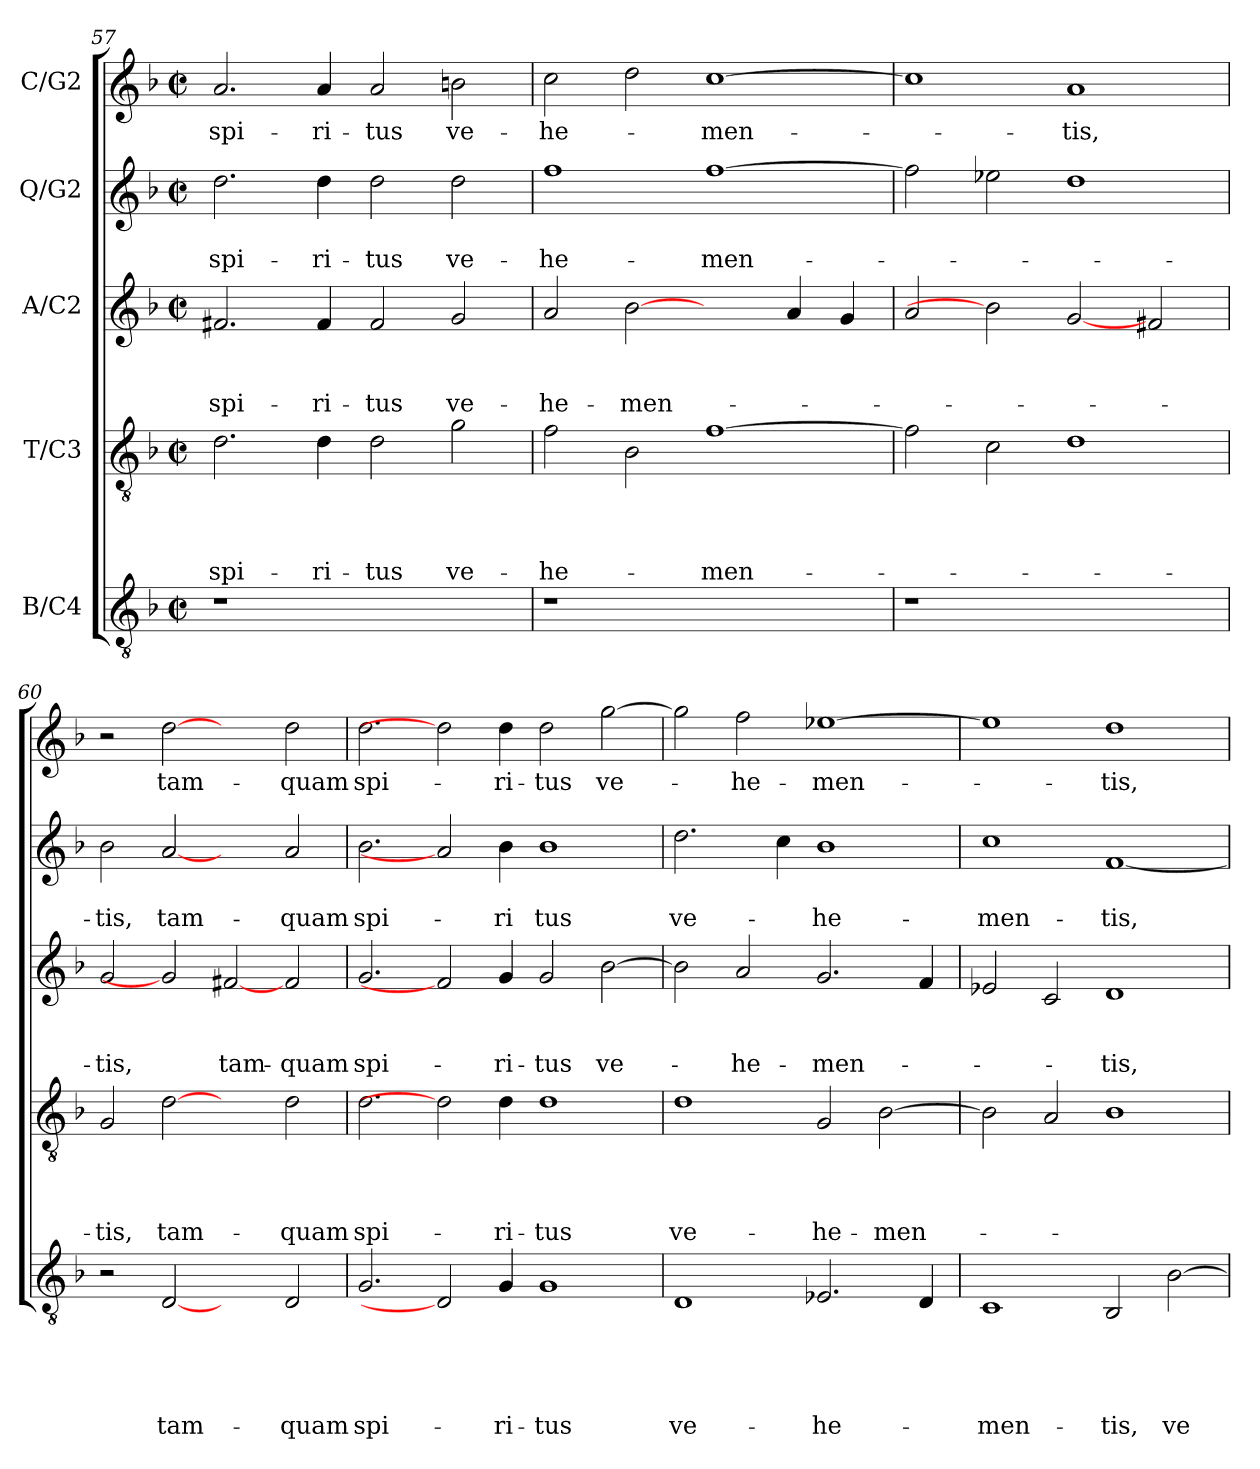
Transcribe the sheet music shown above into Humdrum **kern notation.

**kern	**text	**text	**text	**text	**text	**kern	**text	**text	**text	**text	**kern	**text	**text	**text	**kern	**text	**text	**kern	**text
*part5	*part5	*part5	*part5	*part5	*part5	*part4	*part4	*part4	*part4	*part4	*part3	*part3	*part3	*part3	*part2	*part2	*part2	*part1	*part1
*staff5	*staff5	*staff5	*staff5	*staff5	*staff5	*staff4	*staff4	*staff4	*staff4	*staff4	*staff3	*staff3	*staff3	*staff3	*staff2	*staff2	*staff2	*staff1	*staff1
*I"B/C4	*	*	*	*	*	*I"T/C3	*	*	*	*	*I"A/C2	*	*	*	*I"Q/G2	*	*	*I"C/G2	*
*clefGv2	*	*	*	*	*	*clefGv2	*	*	*	*	*clefG2	*	*	*	*clefG2	*	*	*clefG2	*
*k[b-]	*	*	*	*	*	*k[b-]	*	*	*	*	*k[b-]	*	*	*	*k[b-]	*	*	*k[b-]	*
*F:	*	*	*	*	*	*F:	*	*	*	*	*F:	*	*	*	*F:	*	*	*F:	*
*M2/2	*	*	*	*	*	*M2/2	*	*	*	*	*M2/2	*	*	*	*M2/2	*	*	*M2/2	*
*met(c|)	*	*	*	*	*	*met(c|)	*	*	*	*	*met(c|)	*	*	*	*met(c|)	*	*	*met(c|)	*
=57	=57	=57	=57	=57	=57	=57	=57	=57	=57	=57	=57	=57	=57	=57	=57	=57	=57	=57	=57
!	!	!	!	!	!	!	!	!	!	!LO:LY:b	!	!	!	!LO:LY:b	!	!	!LO:LY:b	!	!LO:LY:b
1r	.	.	.	.	.	2.d\	.	.	.	spi-	2.f#X/	.	.	spi-	2.dd\	.	spi-	2.a/	spi-
!	!	!	!	!	!	!	!	!	!	!LO:LY:b	!	!	!	!LO:LY:b	!	!	!LO:LY:b	!	!LO:LY:b
.	.	.	.	.	.	4d\	.	.	.	-ri-	4f#/	.	.	-ri-	4dd\	.	-ri-	4a/	-ri-
!	!	!	!	!	!	!	!	!	!	!LO:LY:b	!	!	!	!LO:LY:b	!	!	!LO:LY:b	!	!LO:LY:b
1ryy	.	.	.	.	.	2d\	.	.	.	-tus	2f#/	.	.	-tus	2dd\	.	-tus	2a/	-tus
!	!	!	!	!	!	!	!	!	!	!LO:LY:b	!	!	!	!LO:LY:b	!	!	!LO:LY:b	!	!LO:LY:b
.	.	.	.	.	.	2g\	.	.	.	ve-	2g/	.	.	ve-	2dd\	.	ve-	2bn\	ve-
=58	=58	=58	=58	=58	=58	=58	=58	=58	=58	=58	=58	=58	=58	=58	=58	=58	=58	=58	=58
!	!	!	!	!	!	!	!	!	!	!LO:LY:b	!	!	!	!LO:LY:b	!	!	!LO:LY:b	!	!LO:LY:b
1r	.	.	.	.	.	2f\	.	.	.	-he-	2a/	.	.	-he-	1ff	.	-he-	2cc\	-he-
!	!	!	!	!	!	!	!	!	!	!	!	!	!	!LO:LY:b	!	!	!	!	!
.	.	.	.	.	.	2B-\	.	.	.	.	[2b-	.	.	-men-	.	.	.	2dd\	.
!	!	!	!	!	!	!	!	!	!	!LO:LY:b	!	!	!	!	!	!	!LO:LY:b	!	!LO:LY:b
1ryy	.	.	.	.	.	[1f	.	.	.	-men-	2ryy	.	.	.	[1ff	.	-men-	[1cc	-men-
.	.	.	.	.	.	.	.	.	.	.	4a/	.	.	.	.	.	.	.	.
.	.	.	.	.	.	.	.	.	.	.	4g/	.	.	.	.	.	.	.	.
=59	=59	=59	=59	=59	=59	=59	=59	=59	=59	=59	=59	=59	=59	=59	=59	=59	=59	=59	=59
1r	.	.	.	.	.	2f\]	.	.	.	.	2a/	.	.	.	2ff\]	.	.	1cc]	.
.	.	.	.	.	.	2c\	.	.	.	.	2b-]	.	.	.	2ee-X\	.	.	.	.
!	!	!	!	!	!	!	!	!	!	!	!	!	!	!	!	!	!	!	!LO:LY:b
1ryy	.	.	.	.	.	1d	.	.	.	.	[2g	.	.	.	1dd	.	.	1a	-tis,
.	.	.	.	.	.	.	.	.	.	.	2f#X/	.	.	.	.	.	.	.	.
=60	=60	=60	=60	=60	=60	=60	=60	=60	=60	=60	=60	=60	=60	=60	=60	=60	=60	=60	=60
!	!	!	!	!	!	!	!	!	!	!LO:LY:b	!	!	!	!LO:LY:b	!	!	!LO:LY:b	!	!
2r	.	.	.	.	.	2G/	.	.	.	-tis,	2g/	.	.	-tis,	2b-\	.	-tis,	2r	.
!	!	!	!	!	!LO:LY:b	!	!	!	!	!LO:LY:b	!	!	!	!	!	!	!LO:LY:b	!	!LO:LY:b
[2D	.	.	.	.	tam-	[2d	.	.	.	tam-	2g]	.	.	.	[2a	.	tam-	[2dd	tam-
!	!	!	!	!	!	!	!	!	!	!	!	!	!	!LO:LY:b	!	!	!	!	!
2ryy	.	.	.	.	.	2ryy	.	.	.	.	[2f#X	.	.	tam-	2ryy	.	.	2ryy	.
!	!	!	!	!	!LO:LY:b	!	!	!	!	!LO:LY:b	!	!	!	!LO:LY:b	!	!	!LO:LY:b	!	!LO:LY:b
2D/	.	.	.	.	-quam	2d\	.	.	.	-quam	2f#/	.	.	-quam	2a/	.	-quam	2dd\	-quam
!!LO:LB:g=z
=61	=61	=61	=61	=61	=61	=61	=61	=61	=61	=61	=61	=61	=61	=61	=61	=61	=61	=61	=61
!	!	!	!	!	!LO:LY:b	!	!	!	!	!LO:LY:b	!	!	!	!LO:LY:b	!	!	!LO:LY:b	!	!LO:LY:b
2.G/	.	.	.	.	spi-	2.d\	.	.	.	spi-	2.g/	.	.	spi-	2.b-\	.	spi-	2.dd\	spi-
2D]	.	.	.	.	.	2d]	.	.	.	.	2f#]	.	.	.	2a]	.	.	2dd]	.
!	!	!	!	!	!LO:LY:b	!	!	!	!	!LO:LY:b	!	!	!	!LO:LY:b	!	!	!LO:LY:b	!	!LO:LY:b
4G/	.	.	.	.	-ri-	4d\	.	.	.	-ri-	4g/	.	.	-ri-	4b-\	.	-ri	4dd\	-ri-
!	!	!	!	!	!LO:LY:b	!	!	!	!	!LO:LY:b	!	!	!	!LO:LY:b	!	!	!LO:LY:b	!	!LO:LY:b
1G	.	.	.	.	-tus	1d	.	.	.	-tus	2g/	.	.	-tus	1b-	.	tus	2dd\	-tus
!	!	!	!	!	!	!	!	!	!	!	!	!	!	!LO:LY:b	!	!	!	!	!LO:LY:b
.	.	.	.	.	.	.	.	.	.	.	[2b-\	.	.	ve-	.	.	.	[2gg\	ve-
=62	=62	=62	=62	=62	=62	=62	=62	=62	=62	=62	=62	=62	=62	=62	=62	=62	=62	=62	=62
!	!	!	!	!	!LO:LY:b	!	!	!	!	!LO:LY:b	!	!	!	!	!	!	!LO:LY:b	!	!
1D	.	.	.	.	ve-	1d	.	.	.	ve-	2b-\]	.	.	.	2.dd\	.	ve-	2gg\]	.
!	!	!	!	!	!	!	!	!	!	!	!	!	!	!LO:LY:b	!	!	!	!	!LO:LY:b
.	.	.	.	.	.	.	.	.	.	.	2a/	.	.	-he-	.	.	.	2ff\	-he-
.	.	.	.	.	.	.	.	.	.	.	.	.	.	.	4cc\	.	.	.	.
!	!	!	!	!	!LO:LY:b	!	!	!	!	!LO:LY:b	!	!	!	!LO:LY:b	!	!	!LO:LY:b	!	!LO:LY:b
2.E-X/	.	.	.	.	-he-	2G/	.	.	.	-he-	2.g/	.	.	-men-	1b-	.	-he-	[1ee-X	-men-
!	!	!	!	!	!	!	!	!	!	!LO:LY:b	!	!	!	!	!	!	!	!	!
.	.	.	.	.	.	[2B-\	.	.	.	-men-	.	.	.	.	.	.	.	.	.
4D/	.	.	.	.	.	.	.	.	.	.	4f/	.	.	.	.	.	.	.	.
=63	=63	=63	=63	=63	=63	=63	=63	=63	=63	=63	=63	=63	=63	=63	=63	=63	=63	=63	=63
!	!	!	!	!	!LO:LY:b	!	!	!	!	!	!	!	!	!	!	!	!LO:LY:b	!	!
1C	.	.	.	.	-men-	2B-\]	.	.	.	.	2e-X/	.	.	.	1cc	.	-men-	1ee-]	.
.	.	.	.	.	.	2A/	.	.	.	.	2c/	.	.	.	.	.	.	.	.
!	!	!	!	!	!LO:LY:b	!	!	!	!	!	!	!	!	!LO:LY:b	!	!	!LO:LY:b	!	!LO:LY:b
2BB-/	.	.	.	.	-tis,	1B-	.	.	.	.	1d	.	.	-tis,	[1f	.	-tis,	1dd	-tis,
!	!	!	!	!	!LO:LY:b	!	!	!	!	!	!	!	!	!	!	!	!	!	!
[2B-\	.	.	.	.	ve-	.	.	.	.	.	.	.	.	.	.	.	.	.	.
=	=	=	=	=	=	=	=	=	=	=	=	=	=	=	=	=	=	=	=
*-	*-	*-	*-	*-	*-	*-	*-	*-	*-	*-	*-	*-	*-	*-	*-	*-	*-	*-	*-
